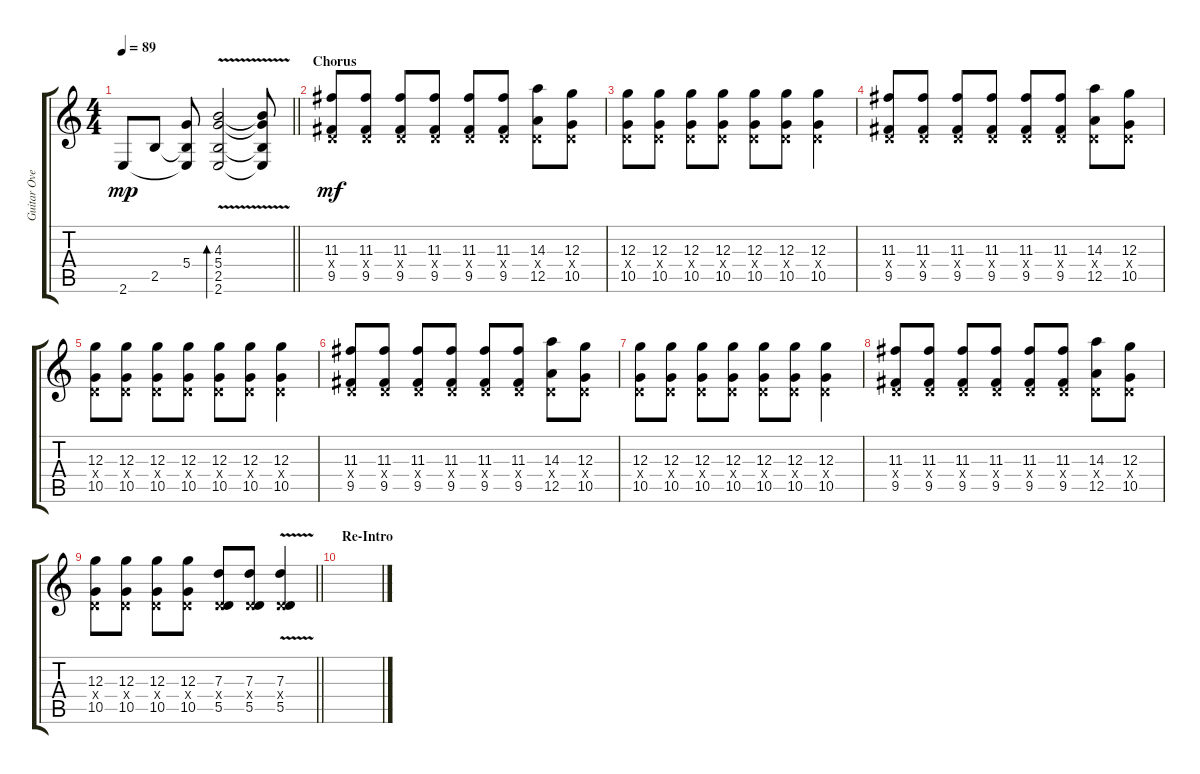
\track ("Guitar Overdub" "Guitar Ove") {instrument overdrivenguitar}
\staff {score tabs}
\tuning (E4 B3 G3 D3 A2 D2) {hide}
\ts (4 4)
\tempo 89
\clef g2
\barLineRight lightlight
\ks c
2.6.8{dy mp} 2.5.8 (5.4 2.5{t} 2.6{t}).8 (4.3{v} 5.4{v} 2.5{v} 2.6{v}).2{bd 240} (4.3{t} 5.4{t} 2.5{t} 2.6{t}).8 |
\section ("" "Chorus")
(11.3 0.4{x} 9.5).8{dy mf} (11.3 0.4{x} 9.5).8 (11.3 0.4{x} 9.5).8 (11.3 0.4{x} 9.5).8 (11.3 0.4{x} 9.5).8 (11.3 0.4{x} 9.5).8 (14.3 0.4{x} 12.5).8 (12.3 0.4{x} 10.5).8 |
(12.3 0.4{x} 10.5).8 (12.3 0.4{x} 10.5).8 (12.3 0.4{x} 10.5).8 (12.3 0.4{x} 10.5).8 (12.3 0.4{x} 10.5).8 (12.3 0.4{x} 10.5).8 (12.3 0.4{x} 10.5).4 |
(11.3 0.4{x} 9.5).8 (11.3 0.4{x} 9.5).8 (11.3 0.4{x} 9.5).8 (11.3 0.4{x} 9.5).8 (11.3 0.4{x} 9.5).8 (11.3 0.4{x} 9.5).8 (14.3 0.4{x} 12.5).8 (12.3 0.4{x} 10.5).8 |
(12.3 0.4{x} 10.5).8 (12.3 0.4{x} 10.5).8 (12.3 0.4{x} 10.5).8 (12.3 0.4{x} 10.5).8 (12.3 0.4{x} 10.5).8 (12.3 0.4{x} 10.5).8 (12.3 0.4{x} 10.5).4 |
(11.3 0.4{x} 9.5).8 (11.3 0.4{x} 9.5).8 (11.3 0.4{x} 9.5).8 (11.3 0.4{x} 9.5).8 (11.3 0.4{x} 9.5).8 (11.3 0.4{x} 9.5).8 (14.3 0.4{x} 12.5).8 (12.3 0.4{x} 10.5).8 |
(12.3 0.4{x} 10.5).8 (12.3 0.4{x} 10.5).8 (12.3 0.4{x} 10.5).8 (12.3 0.4{x} 10.5).8 (12.3 0.4{x} 10.5).8 (12.3 0.4{x} 10.5).8 (12.3 0.4{x} 10.5).4 |
(11.3 0.4{x} 9.5).8 (11.3 0.4{x} 9.5).8 (11.3 0.4{x} 9.5).8 (11.3 0.4{x} 9.5).8 (11.3 0.4{x} 9.5).8 (11.3 0.4{x} 9.5).8 (14.3 0.4{x} 12.5).8 (12.3 0.4{x} 10.5).8 |
\barLineRight lightlight
(12.3 0.4{x} 10.5).8 (12.3 0.4{x} 10.5).8 (12.3 0.4{x} 10.5).8 (12.3 0.4{x} 10.5).8 (7.3 0.4{x} 5.5).8 (7.3 0.4{x} 5.5).8 (7.3 0.4{x} 5.5{v}).4 |
\section ("" "Re-Intro")
